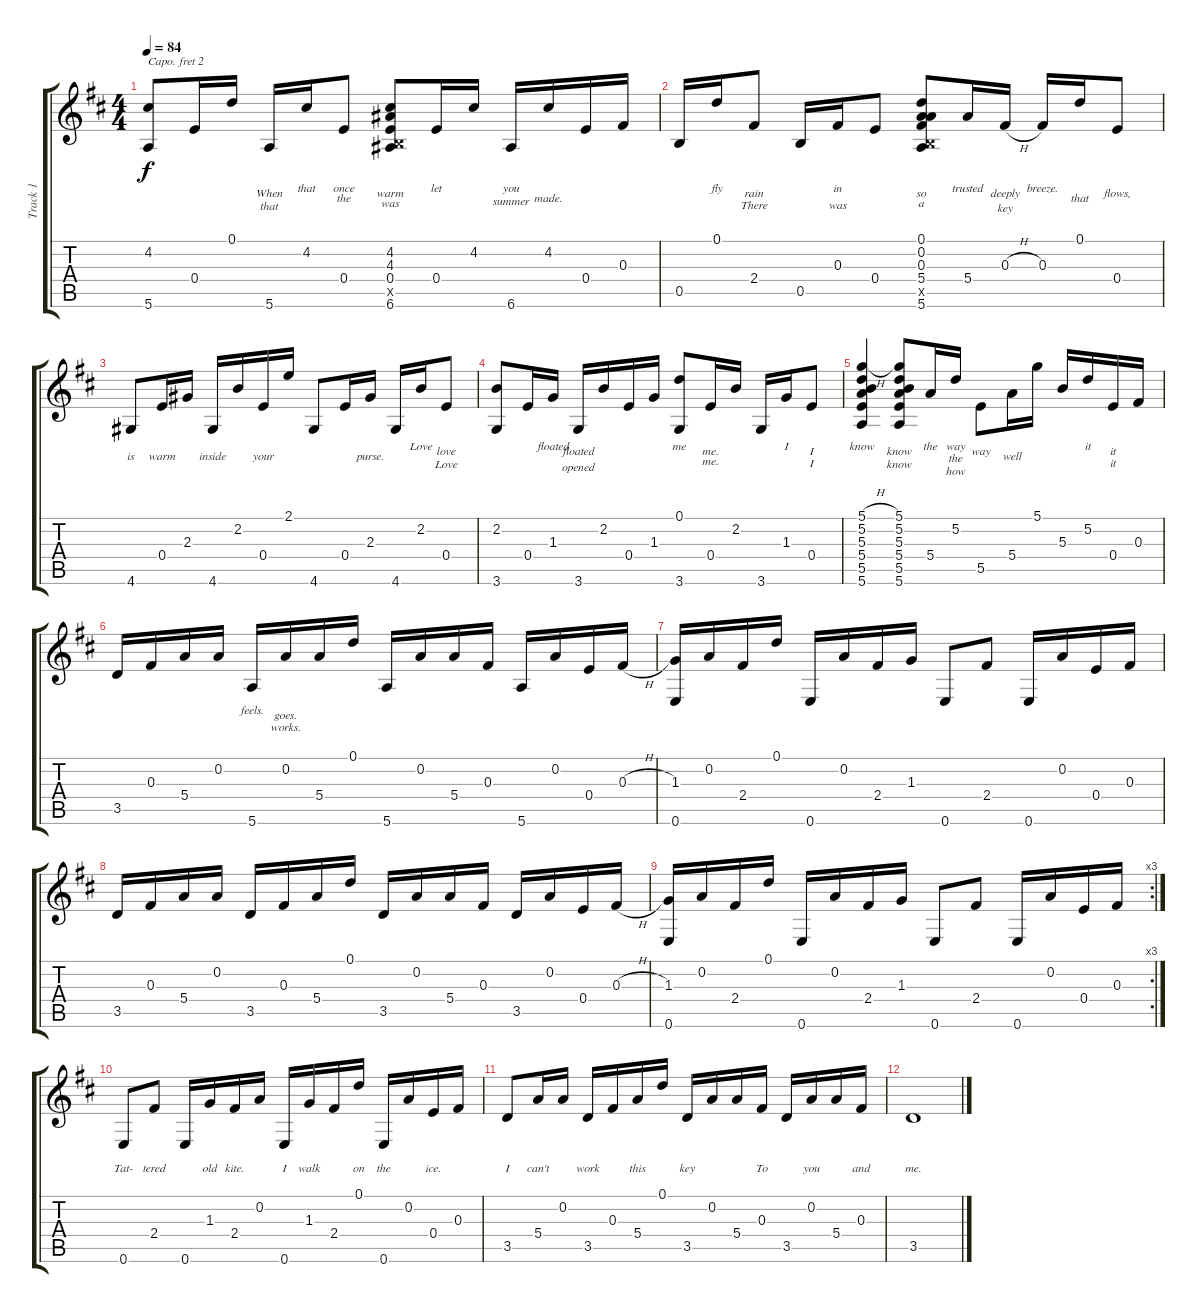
\track ("Track 1" "Track 1") {instrument acousticguitarsteel}
\staff {score tabs}
\capo 2
\tuning (C4 G3 E3 D3 A2 D2) {hide}
\ts (4 4)
\tempo 84
\clef g2
\ks d
(4.2 5.6).8{lyrics (0 "") lyrics (1 "") lyrics (2 "") lyrics (3 "") lyrics (4 "") dy f} 0.4.16{lyrics (0 "") lyrics (1 "") lyrics (2 "") lyrics (3 "") lyrics (4 "")} 0.1.16{lyrics (0 "") lyrics (1 "") lyrics (2 "") lyrics (3 "") lyrics (4 "")} 5.6.16{lyrics (0 "") lyrics (1 "When") lyrics (2 "that") lyrics (3 "") lyrics (4 "")} 4.2.16{lyrics (0 "that") lyrics (1 "") lyrics (2 "") lyrics (3 "") lyrics (4 "")} 0.4.8{lyrics (0 "once") lyrics (1 "the") lyrics (2 "") lyrics (3 "") lyrics (4 "")} (4.2 4.3 0.4 0.5{x} 6.6).8{lyrics (0 "") lyrics (1 "warm") lyrics (2 "was") lyrics (3 "") lyrics (4 "")} 0.4.16{lyrics (0 "let") lyrics (1 "") lyrics (2 "") lyrics (3 "") lyrics (4 "")} 4.2.16{lyrics (0 "") lyrics (1 "") lyrics (2 "") lyrics (3 "") lyrics (4 "")} 6.6.16{lyrics (0 "you") lyrics (1 "summer") lyrics (2 "") lyrics (3 "") lyrics (4 "")} 4.2.16{lyrics (0 "") lyrics (1 "") lyrics (2 "made.") lyrics (3 "") lyrics (4 "")} 0.4.16{lyrics (0 "") lyrics (1 "") lyrics (2 "") lyrics (3 "") lyrics (4 "")} 0.3.16{lyrics (0 "") lyrics (1 "") lyrics (2 "") lyrics (3 "") lyrics (4 "")} |
0.5.16{lyrics (0 "") lyrics (1 "") lyrics (2 "") lyrics (3 "") lyrics (4 "")} 0.1.16{lyrics (0 "fly") lyrics (1 "") lyrics (2 "") lyrics (3 "") lyrics (4 "")} 2.4.8{lyrics (0 "") lyrics (1 "rain") lyrics (2 "There") lyrics (3 "") lyrics (4 "")} 0.5.16{lyrics (0 "") lyrics (1 "") lyrics (2 "") lyrics (3 "") lyrics (4 "")} 0.3.16{lyrics (0 "in") lyrics (1 "") lyrics (2 "was") lyrics (3 "") lyrics (4 "")} 0.4.8{lyrics (0 "") lyrics (1 "") lyrics (2 "") lyrics (3 "") lyrics (4 "")} (0.1 0.2 0.3 5.4 0.5{x} 5.6).8{lyrics (0 "") lyrics (1 "so") lyrics (2 "a") lyrics (3 "") lyrics (4 "")} 5.4.16{lyrics (0 "trusted") lyrics (1 "") lyrics (2 "") lyrics (3 "") lyrics (4 "")} 0.3{h}.16{lyrics (0 "") lyrics (1 "deeply") lyrics (2 "key") lyrics (3 "") lyrics (4 "")} 0.3.16{lyrics (0 "breeze.") lyrics (1 "") lyrics (2 "") lyrics (3 "") lyrics (4 "")} 0.1.16{lyrics (0 "") lyrics (1 "") lyrics (2 "that") lyrics (3 "") lyrics (4 "")} 0.4.8{lyrics (0 "") lyrics (1 "flows,") lyrics (2 "") lyrics (3 "") lyrics (4 "")} |
4.6.8{lyrics (0 "") lyrics (1 "") lyrics (2 "is") lyrics (3 "") lyrics (4 "")} 0.4.16{lyrics (0 "") lyrics (1 "") lyrics (2 "warm") lyrics (3 "") lyrics (4 "")} 2.3.16{lyrics (0 "") lyrics (1 "") lyrics (2 "") lyrics (3 "") lyrics (4 "")} 4.6.16{lyrics (0 "") lyrics (1 "") lyrics (2 "inside") lyrics (3 "") lyrics (4 "")} 2.2.16{lyrics (0 "") lyrics (1 "") lyrics (2 "") lyrics (3 "") lyrics (4 "")} 0.4.16{lyrics (0 "") lyrics (1 "") lyrics (2 "your") lyrics (3 "") lyrics (4 "")} 2.1.16{lyrics (0 "") lyrics (1 "") lyrics (2 "") lyrics (3 "") lyrics (4 "")} 4.6.8{lyrics (0 "") lyrics (1 "") lyrics (2 "") lyrics (3 "") lyrics (4 "")} 0.4.16{lyrics (0 "") lyrics (1 "") lyrics (2 "") lyrics (3 "") lyrics (4 "")} 2.3.16{lyrics (0 "") lyrics (1 "") lyrics (2 "purse.") lyrics (3 "") lyrics (4 "")} 4.6.16{lyrics (0 "") lyrics (1 "") lyrics (2 "") lyrics (3 "") lyrics (4 "")} 2.2.16{lyrics (0 "Love") lyrics (1 "") lyrics (2 "") lyrics (3 "") lyrics (4 "")} 0.4.8{lyrics (0 "") lyrics (1 "love") lyrics (2 "Love") lyrics (3 "") lyrics (4 "")} |
(2.2 3.6).8{lyrics (0 "") lyrics (1 "") lyrics (2 "") lyrics (3 "") lyrics (4 "")} 0.4.16{lyrics (0 "") lyrics (1 "") lyrics (2 "") lyrics (3 "") lyrics (4 "")} 1.3.16{lyrics (0 "floated") lyrics (1 "") lyrics (2 "") lyrics (3 "") lyrics (4 "")} 3.6.16{lyrics (0 "") lyrics (1 "floated") lyrics (2 "opened") lyrics (3 "") lyrics (4 "")} 2.2.16{lyrics (0 "") lyrics (1 "") lyrics (2 "") lyrics (3 "") lyrics (4 "")} 0.4.16{lyrics (0 "") lyrics (1 "") lyrics (2 "") lyrics (3 "") lyrics (4 "")} 1.3.16{lyrics (0 "") lyrics (1 "") lyrics (2 "") lyrics (3 "") lyrics (4 "")} (0.1 3.6).8{lyrics (0 "me") lyrics (1 "") lyrics (2 "") lyrics (3 "") lyrics (4 "")} 0.4.16{lyrics (0 "") lyrics (1 "me.") lyrics (2 "me.") lyrics (3 "") lyrics (4 "")} 2.2.16{lyrics (0 "") lyrics (1 "") lyrics (2 "") lyrics (3 "") lyrics (4 "")} 3.6.16{lyrics (0 "") lyrics (1 "") lyrics (2 "") lyrics (3 "") lyrics (4 "")} 1.3.16{lyrics (0 "I") lyrics (1 "") lyrics (2 "") lyrics (3 "") lyrics (4 "")} 0.4.8{lyrics (0 "") lyrics (1 "I") lyrics (2 "I") lyrics (3 "") lyrics (4 "")} |
(5.1{h} 5.2 5.3 5.4 5.5 5.6).4{lyrics (0 "know") lyrics (1 "") lyrics (2 "") lyrics (3 "") lyrics (4 "")} (5.1 5.2 5.3 5.4 5.5 5.6).8{lyrics (0 "") lyrics (1 "know") lyrics (2 "know") lyrics (3 "") lyrics (4 "")} 5.4.16{lyrics (0 "the") lyrics (1 "") lyrics (2 "") lyrics (3 "") lyrics (4 "")} 5.2.16{lyrics (0 "way") lyrics (1 "the") lyrics (2 "how") lyrics (3 "") lyrics (4 "")} 5.5.8{lyrics (0 "") lyrics (1 "way") lyrics (2 "") lyrics (3 "") lyrics (4 "")} 5.4.16{lyrics (0 "") lyrics (1 "") lyrics (2 "well") lyrics (3 "") lyrics (4 "")} 5.1.16{lyrics (0 "") lyrics (1 "") lyrics (2 "") lyrics (3 "") lyrics (4 "")} 5.3.16{lyrics (0 "") lyrics (1 "") lyrics (2 "") lyrics (3 "") lyrics (4 "")} 5.2.16{lyrics (0 "it") lyrics (1 "") lyrics (2 "") lyrics (3 "") lyrics (4 "")} 0.4.16{lyrics (0 "") lyrics (1 "it") lyrics (2 "it") lyrics (3 "") lyrics (4 "")} 0.3.16{lyrics (0 "") lyrics (1 "") lyrics (2 "") lyrics (3 "") lyrics (4 "")} |
3.5.16{lyrics (0 "") lyrics (1 "") lyrics (2 "") lyrics (3 "") lyrics (4 "")} 0.3.16{lyrics (0 "") lyrics (1 "") lyrics (2 "") lyrics (3 "") lyrics (4 "")} 5.4.16{lyrics (0 "") lyrics (1 "") lyrics (2 "") lyrics (3 "") lyrics (4 "")} 0.2.16{lyrics (0 "") lyrics (1 "") lyrics (2 "") lyrics (3 "") lyrics (4 "")} 5.6.16{lyrics (0 "feels.") lyrics (1 "") lyrics (2 "") lyrics (3 "") lyrics (4 "")} 0.2.16{lyrics (0 "") lyrics (1 "goes.") lyrics (2 "works.") lyrics (3 "") lyrics (4 "")} 5.4.16 0.1.16 5.6.16 0.2.16 5.4.16 0.3.16 5.6.16 0.2.16 0.4.16 0.3{h}.16 |
(1.3 0.6).16 0.2.16 2.4.16 0.1.16 0.6.16 0.2.16 2.4.16 1.3.16 0.6.8 2.4.8 0.6.16 0.2.16 0.4.16 0.3.16 |
3.5.16 0.3.16 5.4.16 0.2.16 3.5.16 0.3.16 5.4.16 0.1.16 3.5.16 0.2.16 5.4.16 0.3.16 3.5.16 0.2.16 0.4.16 0.3{h}.16 |
\rc 3
(1.3 0.6).16 0.2.16 2.4.16 0.1.16 0.6.16 0.2.16 2.4.16 1.3.16 0.6.8 2.4.8 0.6.16 0.2.16 0.4.16 0.3.16 |
0.6.8{lyrics (0 "") lyrics (1 "") lyrics (2 "") lyrics (3 "Tat-") lyrics (4 "")} 2.4.8{lyrics (0 "") lyrics (1 "") lyrics (2 "") lyrics (3 "tered") lyrics (4 "")} 0.6.16{lyrics (0 "") lyrics (1 "") lyrics (2 "") lyrics (3 "") lyrics (4 "")} 1.3.16{lyrics (0 "") lyrics (1 "") lyrics (2 "") lyrics (3 "old") lyrics (4 "")} 2.4.16{lyrics (0 "") lyrics (1 "") lyrics (2 "") lyrics (3 "kite.") lyrics (4 "")} 0.2.16{lyrics (0 "") lyrics (1 "") lyrics (2 "") lyrics (3 "") lyrics (4 "")} 0.6.16{lyrics (0 "") lyrics (1 "") lyrics (2 "") lyrics (3 "I") lyrics (4 "")} 1.3.16{lyrics (0 "") lyrics (1 "") lyrics (2 "") lyrics (3 "walk") lyrics (4 "")} 2.4.16{lyrics (0 "") lyrics (1 "") lyrics (2 "") lyrics (3 "") lyrics (4 "")} 0.1.16{lyrics (0 "") lyrics (1 "") lyrics (2 "") lyrics (3 "on") lyrics (4 "")} 0.6.16{lyrics (0 "") lyrics (1 "") lyrics (2 "") lyrics (3 "the") lyrics (4 "")} 0.2.16{lyrics (0 "") lyrics (1 "") lyrics (2 "") lyrics (3 "") lyrics (4 "")} 0.4.16{lyrics (0 "") lyrics (1 "") lyrics (2 "") lyrics (3 "ice.") lyrics (4 "")} 0.3.16{lyrics (0 "") lyrics (1 "") lyrics (2 "") lyrics (3 "") lyrics (4 "")} |
3.5.8{lyrics (0 "") lyrics (1 "") lyrics (2 "") lyrics (3 "I") lyrics (4 "")} 5.4.16{lyrics (0 "") lyrics (1 "") lyrics (2 "") lyrics (3 "can't") lyrics (4 "")} 0.2.16{lyrics (0 "") lyrics (1 "") lyrics (2 "") lyrics (3 "") lyrics (4 "")} 3.5.16{lyrics (0 "") lyrics (1 "") lyrics (2 "") lyrics (3 "work") lyrics (4 "")} 0.3.16{lyrics (0 "") lyrics (1 "") lyrics (2 "") lyrics (3 "") lyrics (4 "")} 5.4.16{lyrics (0 "") lyrics (1 "") lyrics (2 "") lyrics (3 "this") lyrics (4 "")} 0.1.16{lyrics (0 "") lyrics (1 "") lyrics (2 "") lyrics (3 "") lyrics (4 "")} 3.5.16{lyrics (0 "") lyrics (1 "") lyrics (2 "") lyrics (3 "key") lyrics (4 "")} 0.2.16{lyrics (0 "") lyrics (1 "") lyrics (2 "") lyrics (3 "") lyrics (4 "")} 5.4.16{lyrics (0 "") lyrics (1 "") lyrics (2 "") lyrics (3 "") lyrics (4 "")} 0.3.16{lyrics (0 "") lyrics (1 "") lyrics (2 "") lyrics (3 "To") lyrics (4 "")} 3.5.16{lyrics (0 "") lyrics (1 "") lyrics (2 "") lyrics (3 "") lyrics (4 "")} 0.2.16{lyrics (0 "") lyrics (1 "") lyrics (2 "") lyrics (3 "you") lyrics (4 "")} 5.4.16{lyrics (0 "") lyrics (1 "") lyrics (2 "") lyrics (3 "") lyrics (4 "")} 0.3.16{lyrics (0 "") lyrics (1 "") lyrics (2 "") lyrics (3 "and") lyrics (4 "")} |
3.5.1{lyrics (0 "") lyrics (1 "") lyrics (2 "") lyrics (3 "me.") lyrics (4 "")}
